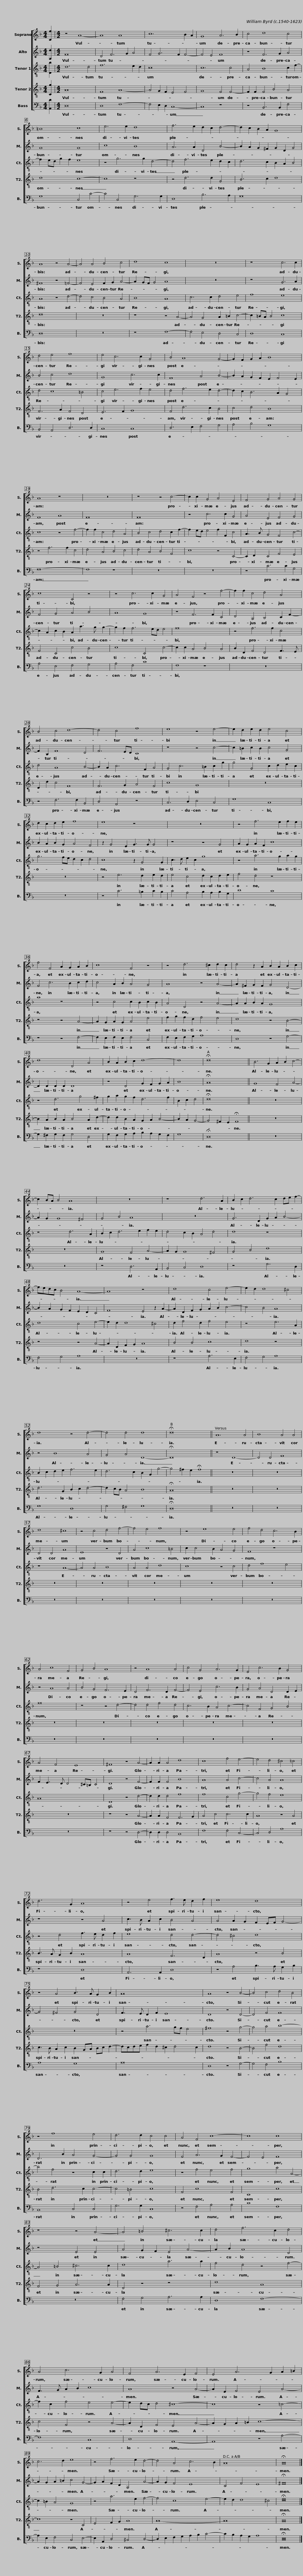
X:1
%%score [ 1 2 3 4 5 ]
L:1/8
M:4/4
I:linebreak $
K:F
V:1 treble
V:2 treble
V:3 treble-8 transpose=-12
V:4 treble-8 transpose=-12
V:5 bass
V:1
 [Cf]2 |[M:4/2] z8 A8- | A8 A8 | c12 B2 A2 | G8 A6 B2 |$ %5
 c4 d8 c4 | =B8 c8 | e6 e2 d8 | f6 e2 d2 c2 d4- |$ d2 c2 B2 A2 G8 | %10
 A8 z4 A4- | A4 A4 B4 c4 | d8 c8 | z16 |$ z8 c6 c2 | %15
 d4 e4 f8 | e4 c6 c2 G4 | B4 A8 G4- | G2 F2 G2 A2 B8 |$ A8 z8 | %20
 z16 | z8 z4 c4- | c2 c2 G4 A4 E4 |$ F4 G4 A4 G4 | c8 C4 z4 | %25
 z4 c6 c2 G4 | A4 F4 z4 f4- |$ f2 f2 c4 d4 A4 | B4 c4 d8- | d4 c4 f8 | %30
 e8 z4 e4- |$ e2 d2 e2 d2 e4 c4 | d2 c2 d2 e2 f8 | e8 z8 | z16 |$ %35
 z4 f6 e2 f2 e2 | f4 F4 A2 G2 A2 B2 | c8 F4 z4 | z4 d6 ^c2 d2 c2 |$ d4 z2 A2 B2 A2 B2 c2 | %40
 d8 D4 A4 | B2 A2 B2 c2 d8- | d8 | !fermata!d16 ||$ B6 G2 A2 B2 c4- | %45
 c2 BA B4 A8 | z16 | z8 d6 A2 |$ B2 c2 d6 c2 de f2- | fedc B4 A8- | %50
 A8 z8 | d8 c4 e4- |$ e2 d2 d8 ^c4 | d8 z4 d4- | d4 d4 d8 | %55
 !fermata!d16 ||$ A12 A4 | B8 A4 A4 | d8 ^c8 | z4 c4 d4 f4- | %60
 f4 e4 f8 |$ z4 e8 e4 | f4 d4 c6 B2 | A4 c8 F4 | G4 B4 A8 |$ %65
 z4 A8 A4 | c4 G4 A6 G2 | E4 c6 B2 G4 | A4 F4 E8 |$ ^F8 z4 A4- | %70
 A2 A2 A4 d8 | c8 f4 e4- | e4 d4 ^c4 =c4 | d6 G2 A8 |$ z4 e4 f3 e d2 f2 | %75
 e8 d8 | z4 A4 B3 A G2 B2 |$ A16 | A8 z4 B4- | B4 c4 d4 B4 | %80
 z4 f8 e4 |$ d6 d2 c4 c4 | A4 F4 c8- | c8 c8 | z8 z4 A4- | %85
 A4 =B4 ^c6 c2 |$ d4 f6 c2 d4 | A4 c6 G2 A4 | F4 A6 E2 F4 | E4 A6 G2 A2 =B2 |$ %90
 c6 d2 e8 | z4 f6 e2 d4- | d4 A4 c6 B2 | A16 | !fermata!A16 |] %95
V:2
 [A,d]2 |[M:4/2] F16 | D4 F6 G2 A4 | F4 G6 F2 F4- | F4 E4 F8 |$ %5
 z4 F6 G2 A4 | G8 G8 | c8 B8 | A6 A2 D4 B4- |$ B2 A2 G2 ^F2 G2 D2 G4 | %10
 ^F8 z4 =F4- | F4 E4 F2 G2 A4- | A2 GF G4 A8 | z16 |$ z8 G6 A2 | %15
 B4 c4 d8 | G8 c6 c2 | F8 A4 B4- | B2 A2 G2 F2 E2 F4 E2 |$ F8 A8 | %20
 F16 | F16 | z4 c6 c2 G4 |$ A4 E4 F4 G4 | F4 G4 A4 B4 | %25
 A8 G8 | z4 F6 F2 C4 |$ D4 A,4 B,4 C2 F2- | F2 B,2 F8 D4 | F6 ED C8 | %30
 z8 z4 c4- |$ c2 =B2 c2 B2 c4 G4 | B2 A2 B2 G2 A4 F4 | z2 G4 E2 G3 G G4 | z8 z4 G4 |$ %35
 A2 G2 A2 F2 c8 | F4 c6 B2 c2 d2 | c4 A2 B2 A4 G4 | A8 z4 A4- |$ A2 ^F2 G2 F2 G4 D4- | %40
 D2 D2 D2 D2 D8 | z4 D4 G2 F2 G2 A2 | B8 | !fermata!A16 ||$ G8 F4 A4- | %45
 A2 G2 G8 ^F4 | G4 B4 A8 | z16 |$ G6 D2 G2 A2 B4- | B2 A2 G2 F2 E2 D2 C4 | %50
 F8 E4 z2 A2- | A2 D2 F2 G2 A2 B2 c4- |$ c4 B4 A8 | z4 B8 A4 | G4 A4 D8- | %55
 !fermata!D16 ||$ z8 D8- | D4 D4 F8 | D4 D4 A8 | E8 z4 D4 | %60
 A4 c8 =B4 |$ c2 c4 B2 A4 G4 | F8 z8 | z4 A8 A4 | B4 G4 F6 E2 |$ %65
 D4 F6 D2 F4- | F4 E4 c6 B2 | G4 A4 D4 D2 E2 | F2 E3 D D4 ^C=B, C4 |$ D8 z4 F4- | %70
 F2 F2 F4 B8 | A8 A4 c4- | c4 A4 A8 | z8 z4 A4 |$ c3 B A2 c2 B4 A4 | %75
 A4 A2 G2 F2 EF G4- | G4 ^F4 G4 D4 |$ F3 E D2 F2 E8 | D8 z4 D4- | D4 F4 F8 | %80
 D6 B2 A4 G4- |$ G4 G4 G8 | F4 A6 G2 F4- | F4 E4 F8 | z8 E4 E4 | %85
 A4 G2 F2 E4 A4- |$ A2 B2 A8 D4 | F3 G A2 B2 c8 | A8 z4 A4- | A2 E2 F4 E4 A4- |$ %90
 A2 G2 A2 =B2 c4 G4- | G2 A2 F2 D2 A,4 A4- | A2 G2 F4 E8 | C4 F4 E8 | !fermata!^F16 |] %95
V:3
 [Db]2 |[M:4/2] d12 d4 | f12 e2 d2 | c16 | c12 c4 |$ %5
 A4 B8 c2 f2- | f2 ed g2 f2 e8 | z4 g6 g2 d4- | d4 f6 e2 d2 c2 |$ d6 c2 B2 A2 B4 | %10
 A8 z4 d4- | d4 c4 B4 A4 | B8 A8 | c6 c2 d4 e4 |$ f8 e8 | %15
 d4 c8 =B4 | c4 e6 f2 e4 | d4 f6 e2 d4- | d2 c2 B6 A2 G4 |$ c8 z4 f4- | %20
 f2 f2 c4 d4 A4 | B4 c4 d4 c2 f2- | f2 ed e4 f2 F2 c4 |$ A3 B G4 F4 c4- | c2 A2 c2 B2 A2 a3 g g2- | %25
 g2 f2 f6 ed e4 | f16 |$ z4 f6 f2 c4 | d4 A8 B4- | B2 A2 c6 F2 A4 | %30
 G4 c6 =B2 c2 g2 |$ g4 G4 c2 d2 e2 c2 | g6 fe d2 c2 d4 | c8 z2 G4 G2 | c3 d e2 c2 g8 |$ %35
 z4 a6 g2 a2 g2 | a8 z8 | z4 c4 c2 B2 c2 B2 | A4 D4 z4 A4- |$ A2 A2 B2 A2 G8 | %40
 z4 d6 g4 ^f2 | g2 a2 g2 f2 d6 f2 | B2 c2 d4 | !fermata!d16 ||$ z16 | %45
 z8 d6 A2 | B2 c2 d6 e2 f2 e2 | d4 c2 B2 A4 d4 |$ d8 z8 | d8 c4 e4- | %50
 e2 d2 d8 ^c4 | d2 f4 d2 f4 e4 |$ z8 e6 A2 | B2 c2 d2 e2 f6 e2 | d6 c2 B2 G2 g4- | %55
 g4 ^f2 e2 !fermata!f8 ||$ z16 | z16 | z8 A8- | A4 A4 B8 | %60
 A4 A4 d8 |$ c8 z4 c4 | d4 f8 e4 | f16 | z8 z4 d4- |$ %65
 d4 d4 f4 d4 | c6 B2 A4 c4- | c4 F4 G4 B4 | A16 |$ D8 z4 d4- | %70
 d2 d2 d4 f8 | f8 c4 g4- | g4 f4 e8 | z4 d4 f3 e d2 f2 |$ e8 d4 d4- | %75
 d4 ^c4 d8 | z16 |$ z4 a6 gf e4 | ^f8 z4 g4- | g4 a4 b8- | %80
 b4 f4 z4 c2 c2 |$ d6 d2 e8 | z4 f4 e4 f4 | g8 a4 A4- | A4 =B4 ^c6 c2 | %85
 d8 a6 a2 |$ f4 d4 z4 f4- | f2 c2 f4 e4 e4- | e2 dc d4 ^c8- | c8 z4 =c4- |$ %90
 c2 =B2 A4 G8 | z4 a6 e2 f4- | f4 c8 e4- | e2 d2 d8 ^c4 | !fermata!d16 |] %95
V:4
 [Cg]2 |[M:4/2] A16 | F8 A8- | A4 G2 F2 E4 F4 | G8 F4 F4- |$ %5
 F2 F2 F4 B4 A4 | d8 c8- | c8 z8 | z4 d6 d2 G4 |$ B6 c2 d8 | %10
 d16 | z16 | z8 z4 A4- | A4 G4 A2 =B2 c4- |$ c2 =BA B4 c8 | %15
 F6 A2 F4 D4 | E6 F2 G8 | F4 d6 c2 B4 | c4 d4 B8 |$ z4 f6 f2 c4 | %20
 d4 A4 B4 c4 | d4 A4 B4 F4 | c8 z4 C4- |$ C2 D2 C4 F4 E4 | F4 C4 c4 B4 | %25
 c8 C4 c4- | c2 c2 A4 B4 A4 |$ B2 D2 F4 D4 F3 E | D2 d2 c4 F8 | F6 G2 A4 F4 | %30
 c8 G8 |$ z16 | z16 | z4 e6 d2 e2 d2 | e4 c4 d2 c2 d2 e2 |$ %35
 f4 d4 z8 | z8 z4 A4- | A2 G2 A2 G2 A4 e4 | f2 g2 f2 d2 f4 e4 |$ d8 z4 B4- | %40
 B2 A2 B2 A2 B4 A2 d2- | d2 d2 B2 A2 G2 A2 B4- | B2 A2 G4- | G4 ^F2 E2 !fermata!F8 ||$ z16 | %45
 z16 | G8 F4 A4- | A2 G2 G8 ^F4 |$ G4 B4 d8 | z8 z4 A4- | %50
 A2 D2 F2 G2 A8 | B4 B4 c8 |$ d8 z8 | d6 G2 B2 c2 d4- | d2 cB A4 B8 | %55
 !fermata!A16 ||$ z16 | z16 | z16 | z16 | %60
 z16 |$ z16 | z16 | z16 | z16 |$ %65
 z16 | z16 | z16 | z16 |$ z8 z4 A4- | %70
 A2 A2 F4 F6 G2 | A4 c4 c6 c2 | A8 z4 A4 | B3 A G2 B2 A8 |$ A8 F6 D2 | %75
 A8 z4 B4 | c3 B A2 c2 B2 GA Bc d2- |$ dcde f2 d2 ^c2 d4 c2 | d8 z4 B4- | B4 f4 d8 | %80
 B4 d6 c2 c4- |$ c4 =B4 c8 | F4 c8 F4 | C8 c8 | F4 G4 A6 A2 | %85
 D4 z4 z8 |$ d8 A8 | c4 F4 z4 A4- | A2 D2 F4 E4 A4- | A2 G2 A2 =B2 c8- |$ %90
 c8 z4 C4 | E4 F2 G2 A8 | A16- | A16 | !fermata!A16 |] %95
V:5
 [A,,D]2 |[M:4/2] D,16 | D,8 F,8- | F,4 E,2 D,2 C,8- | C,8 z8 |$ %5
 z4 B,,6 B,,2 F,4 | G,8 C,4 C4- | C4 C,4 G,6 G,2 | D,8 B,6 A,2 |$ G,16 | %10
 D,16 | z16 | z8 F,8- | F,4 E,4 D,4 C,4 |$ D,8 C,8 | %15
 B,,4 A,,4 D,6 D,2 | C,8 C,8 | D,6 E,2 F,4 G,4 | A,4 B,4 G,8 |$ F,16- | %20
 F,8 z8 | z16 | z16 |$ z4 C6 C2 G,4 | A,4 E,4 F,4 G,4 | %25
 A,4 F,4 C8 | F,8 z8 |$ z16 | z4 F,6 F,2 B,,4 | D,4 A,,4 z8 | %30
 C,6 D,2 E,4 C,4 |$ G,8 C,8 | z16 | z4 C6 =B,2 C2 B,2 | C4 A,4 B,2 A,2 B,2 G,2 |$ %35
 D8 C8 | z8 z4 F,4- | F,2 E,2 F,2 E,2 F,4 C,4 | F,2 E,2 F,2 G,2 A,8 |$ D,8 z4 G,4- | %40
 G,2 ^F,2 G,2 F,2 G,4 D,4 | G,2 F,2 G,2 A,2 B,2 A,2 G,2 F,2 | G,8 | !fermata!D,16 ||$ z16 | %45
 z16 | z8 D,6 A,,2 | B,,4 C,4 D,8 |$ z8 G,6 D,2 | F,4 G,4 A,8 | %50
 z16 | z8 A,6 E,2 |$ F,4 G,4 A,8 | G,8 D,8 | G,4 ^F,4 G,8 | %55
 !fermata!D,16 ||$ z16 | z16 | z16 | z16 | %60
 z16 |$ z16 | z16 | z16 | z16 |$ %65
 z16 | z16 | z16 | z16 |$ z8 z4 D,4- | %70
 D,2 D,2 D,4 B,,8 | F,8 F,4 C,4- | C,4 D,4 A,8 | z8 D,8 |$ A,,6 A,,2 D,8 | %75
 z4 A,4 B,3 A, G,2 B,2 | A,8 G,8 |$ A,16 | D,8 z4 G,4- | G,4 F,4 B,8 | %80
 B,,8 C,4 C,4 |$ G,6 G,2 C,8 | z4 F,4 A,4 A,4 | C8 F,8 | z16 | %85
 F,4 G,4 A,6 A,2 |$ D,8 F,8- | F,8 C,8 | D,8 A,,8- | A,,8 z4 A,4- |$ %90
 A,2 E,2 F,4 C,4 E,4- | E,2 A,,2 D,4 ^C,4 D,4- | D,2 E,2 F,2 G,2 A,2 B,2 C4- | C2 B,2 A,2 G,2 A,8 | !fermata!D,16 |] %95
